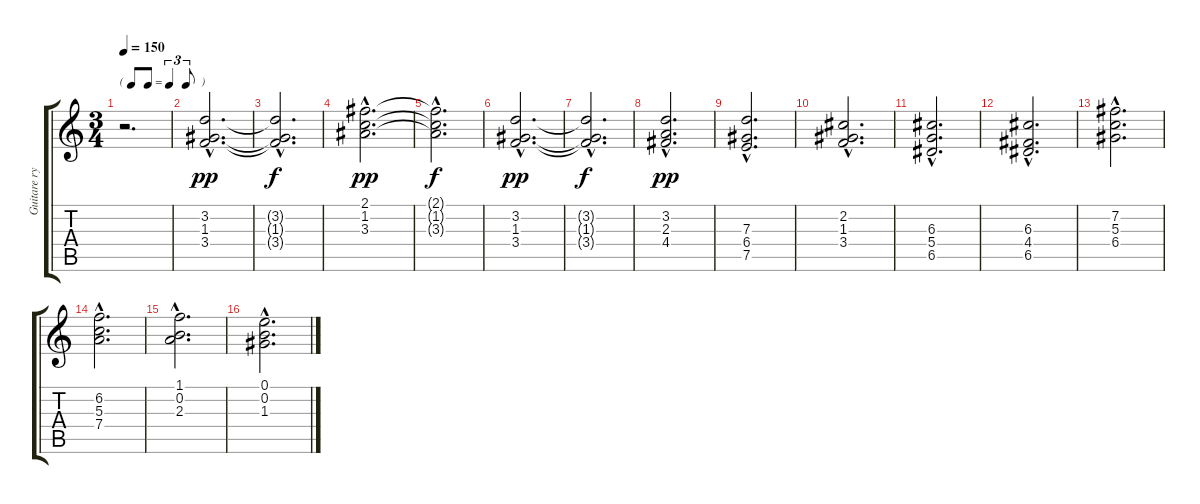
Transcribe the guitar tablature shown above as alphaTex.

\track ("Guitare rythmique" "Guitare ry") {instrument acousticguitarnylon}
\staff {score tabs}
\tuning (E4 B3 G3 D3 A2 E2) {hide}
\ts (3 4)
\tf triplet8th
\tempo 150
\clef g2
\ks c
r.2{d dy pp instrument acousticguitarnylon} |
(3.2{hac} 1.3{hac} 3.4{hac}).2{d} |
(3.2{hac t} 1.3{hac t} 3.4{hac t}).2{d dy f} |
(2.1{hac} 1.2{hac} 3.3{hac}).2{d dy pp} |
(2.1{hac t} 1.2{hac t} 3.3{hac t}).2{d dy f} |
(3.2{hac} 1.3{hac} 3.4{hac}).2{d dy pp} |
(3.2{hac t} 1.3{hac t} 3.4{hac t}).2{d dy f} |
(3.2{hac} 2.3 4.4{hac}).2{d dy pp} |
(7.3{hac} 6.4 7.5{hac}).2{d} |
(2.2{hac} 1.3 3.4{hac}).2{d} |
(6.3{hac} 5.4 6.5{hac}).2{d} |
(6.3{hac} 4.4 6.5{hac}).2{d} |
(7.2{hac} 5.3 6.4{hac}).2{d} |
(6.2{hac} 5.3 7.4{hac}).2{d} |
(1.1{hac} 0.2 2.3{hac}).2{d} |
(0.1{hac} 0.2 1.3{hac}).2{d}
